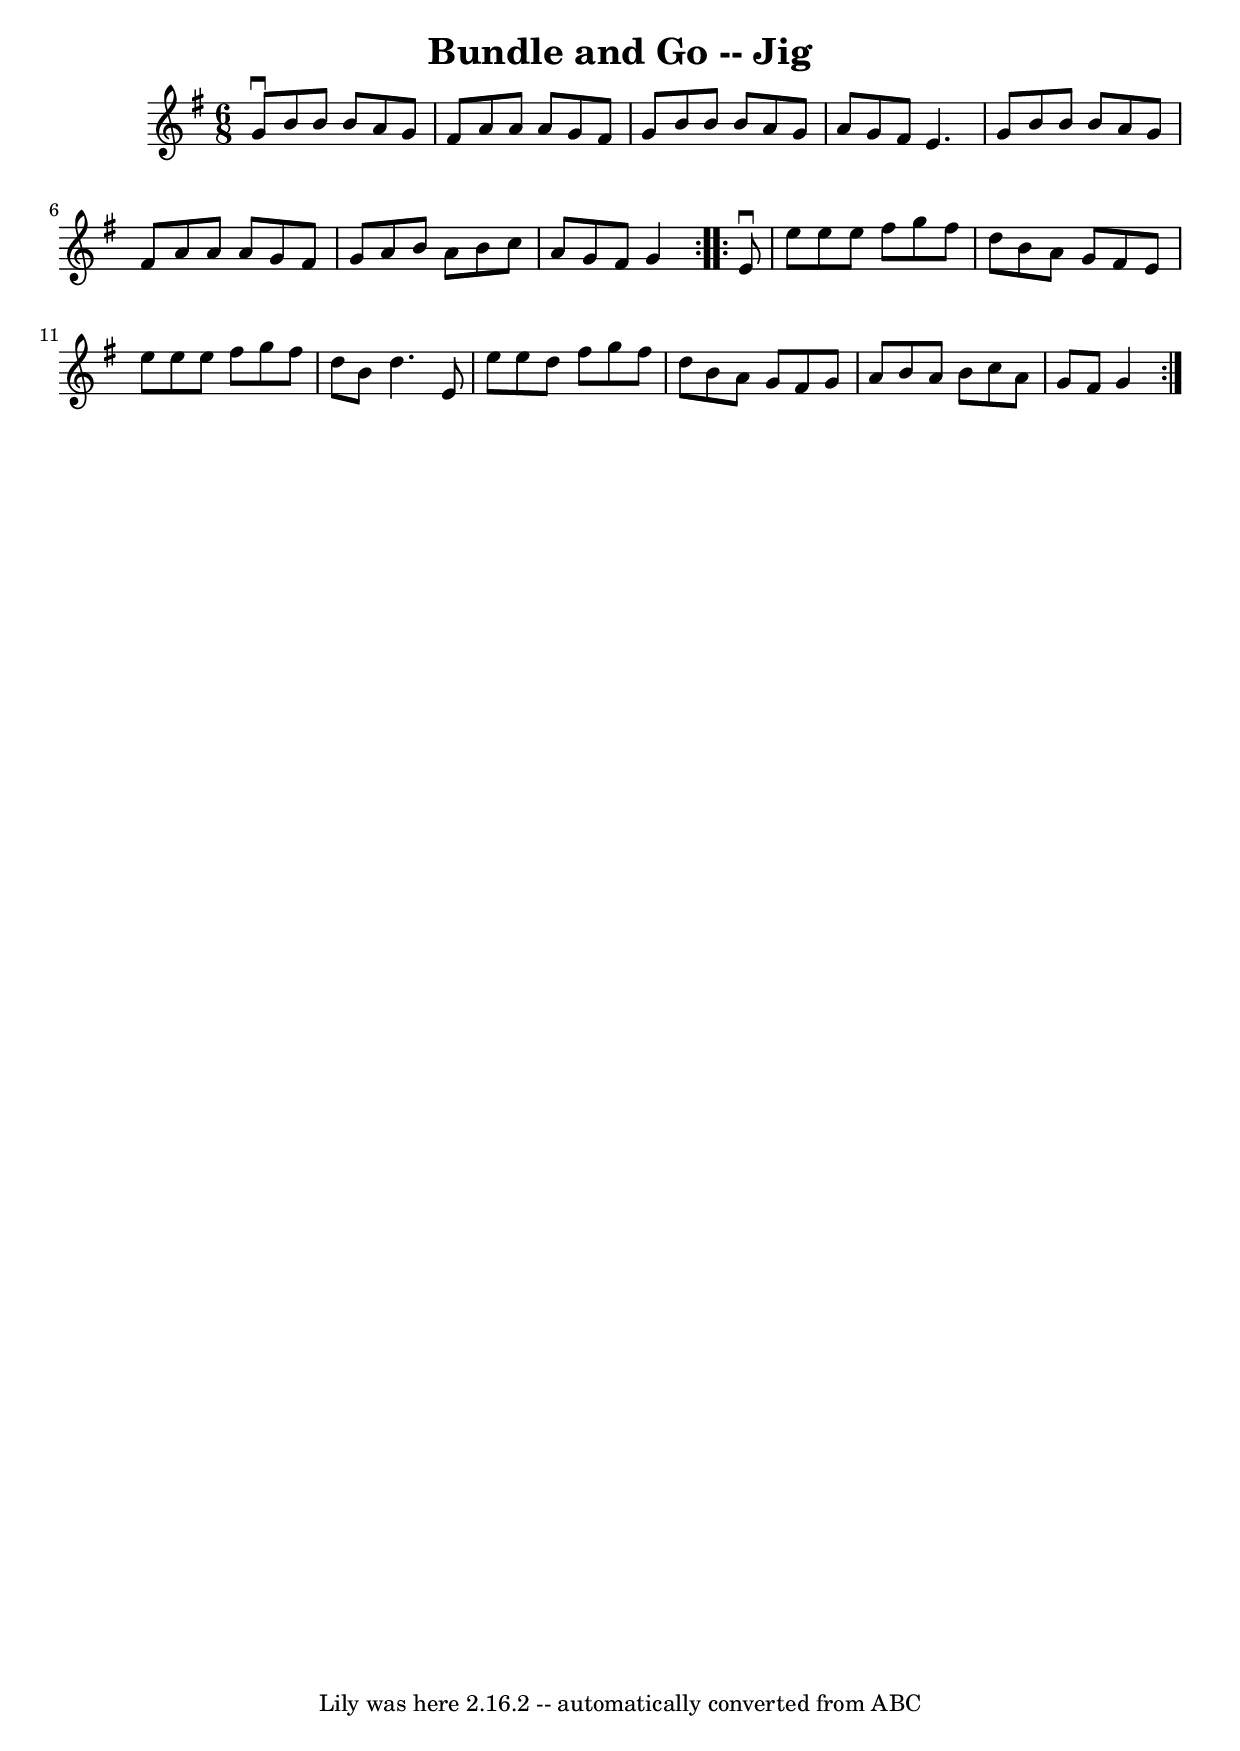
\version "2.7.40"
\include "Mammoth.ily"
\header {
	%% book = "Ryan's Mammoth Collection"
	crossRefNumber = "1"
	footnotes = "\\\\83 423"
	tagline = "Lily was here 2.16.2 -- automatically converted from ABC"
	title = "Bundle and Go -- Jig"
}
voicedefault =  {


\repeat volta 2 {
\time 6/8 
\key g \major g'8^\downbow b'8 b'8 b'8 a'8 g'8    
|
 fis'8 a'8 a'8 a'8 g'8 fis'8    |
 g'8 b'8  
 b'8 b'8 a'8 g'8    |
 a'8 g'8 fis'8 e'4.    
|
 g'8 b'8 b'8 b'8 a'8 g'8    |
 fis'8 a'8  
 a'8 a'8 g'8 fis'8    |
 g'8 a'8 b'8 a'8 b'8    
c''8    |
 a'8 g'8 fis'8 g'4  }     \repeat volta 2 { e'8 
^\downbow e''8 e''8 e''8 fis''8 g''8    |
 fis''8 d''8 
 b'8 a'8 g'8 fis'8    |
 e'8 e''8 e''8 e''8    
fis''8 g''8    |
 fis''8 d''8 b'8 d''4.    |
 e'8 
 e''8 e''8 d''8 fis''8 g''8    |
 fis''8 d''8 b'8   
 a'8 g'8 fis'8    |
 g'8 a'8 b'8 a'8 b'8 c''8    
|
 a'8 g'8 fis'8 g'4  }   
}

\score{
    <<

	\context Staff="default"
	{
	    \voicedefault 
	}

    >>
	\layout {
	}
	\midi {}
}
